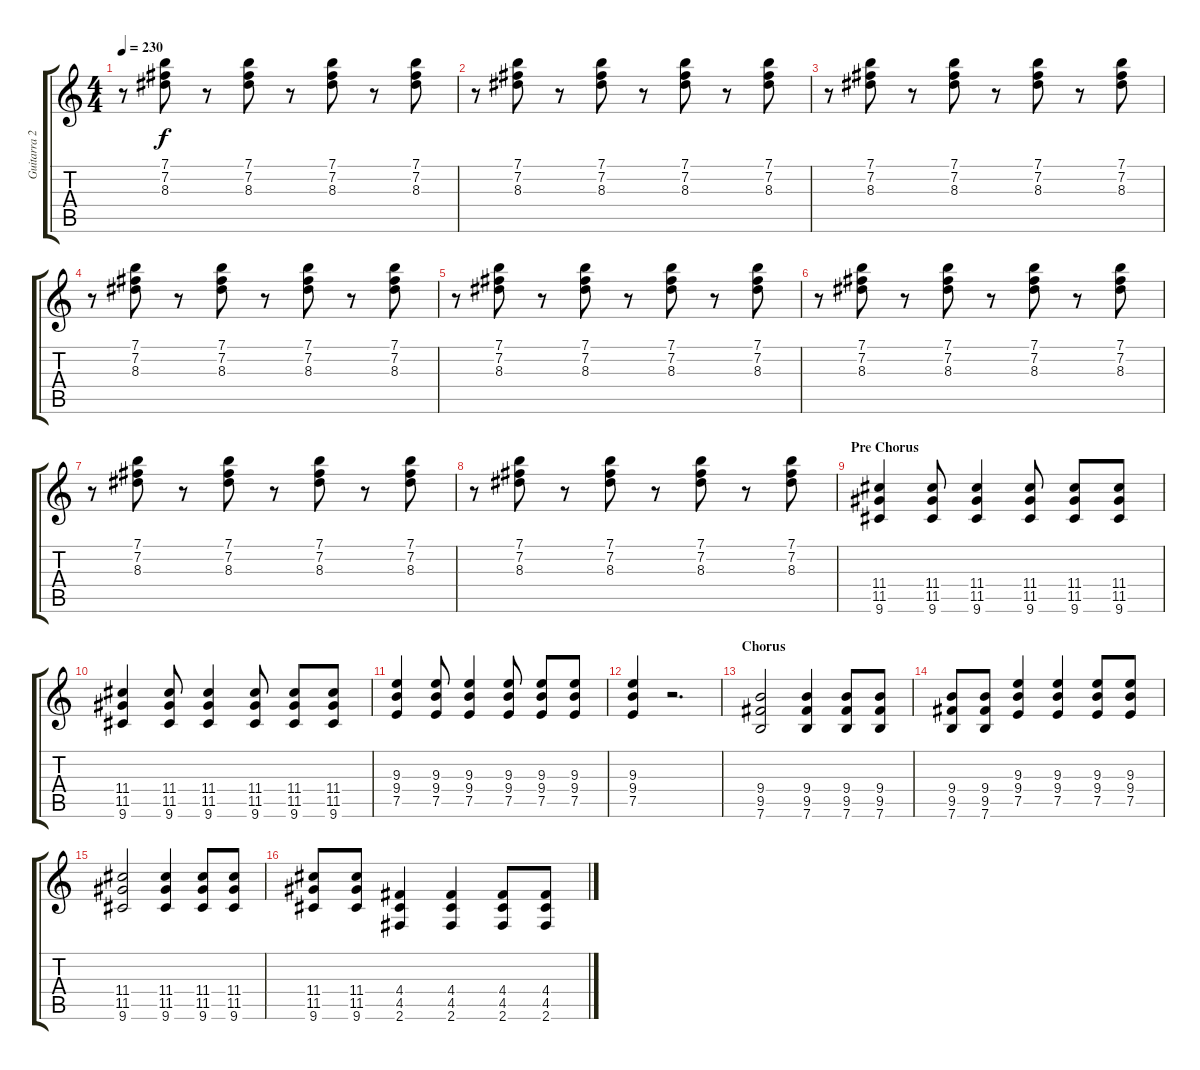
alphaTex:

\track ("Guitarra 2 - Erik" "Guitarra 2") {instrument distortionguitar}
\staff {score tabs}
\tuning (E4 B3 G3 D3 A2 E2) {hide}
\ts (4 4)
\tempo 230
\clef g2
\ks c
r.8{dy f} (7.1 7.2 8.3).8 r.8 (7.1 7.2 8.3).8 r.8 (7.1 7.2 8.3).8 r.8 (7.1 7.2 8.3).8 |
r.8 (7.1 7.2 8.3).8 r.8 (7.1 7.2 8.3).8 r.8 (7.1 7.2 8.3).8 r.8 (7.1 7.2 8.3).8 |
r.8 (7.1 7.2 8.3).8 r.8 (7.1 7.2 8.3).8 r.8 (7.1 7.2 8.3).8 r.8 (7.1 7.2 8.3).8 |
r.8 (7.1 7.2 8.3).8 r.8 (7.1 7.2 8.3).8 r.8 (7.1 7.2 8.3).8 r.8 (7.1 7.2 8.3).8 |
r.8 (7.1 7.2 8.3).8 r.8 (7.1 7.2 8.3).8 r.8 (7.1 7.2 8.3).8 r.8 (7.1 7.2 8.3).8 |
r.8 (7.1 7.2 8.3).8 r.8 (7.1 7.2 8.3).8 r.8 (7.1 7.2 8.3).8 r.8 (7.1 7.2 8.3).8 |
r.8 (7.1 7.2 8.3).8 r.8 (7.1 7.2 8.3).8 r.8 (7.1 7.2 8.3).8 r.8 (7.1 7.2 8.3).8 |
r.8 (7.1 7.2 8.3).8 r.8 (7.1 7.2 8.3).8 r.8 (7.1 7.2 8.3).8 r.8 (7.1 7.2 8.3).8 |
\section ("" "Pre Chorus")
(11.4 11.5 9.6).4 (11.4 11.5 9.6).8 (11.4 11.5 9.6).4 (11.4 11.5 9.6).8 (11.4 11.5 9.6).8 (11.4 11.5 9.6).8 |
(11.4 11.5 9.6).4 (11.4 11.5 9.6).8 (11.4 11.5 9.6).4 (11.4 11.5 9.6).8 (11.4 11.5 9.6).8 (11.4 11.5 9.6).8 |
(9.3 9.4 7.5).4 (9.3 9.4 7.5).8 (9.3 9.4 7.5).4 (9.3 9.4 7.5).8 (9.3 9.4 7.5).8 (9.3 9.4 7.5).8 |
(9.3 9.4 7.5).4 r.2{d} |
\section ("" "Chorus")
(9.4 9.5 7.6).2 (9.4 9.5 7.6).4 (9.4 9.5 7.6).8 (9.4 9.5 7.6).8 |
(9.4 9.5 7.6).8 (9.4 9.5 7.6).8 (9.3 9.4 7.5).4 (9.3 9.4 7.5).4 (9.3 9.4 7.5).8 (9.3 9.4 7.5).8 |
(11.4 11.5 9.6).2 (11.4 11.5 9.6).4 (11.4 11.5 9.6).8 (11.4 11.5 9.6).8 |
(11.4 11.5 9.6).8 (11.4 11.5 9.6).8 (4.4 4.5 2.6).4 (4.4 4.5 2.6).4 (4.4 4.5 2.6).8 (4.4 4.5 2.6).8
